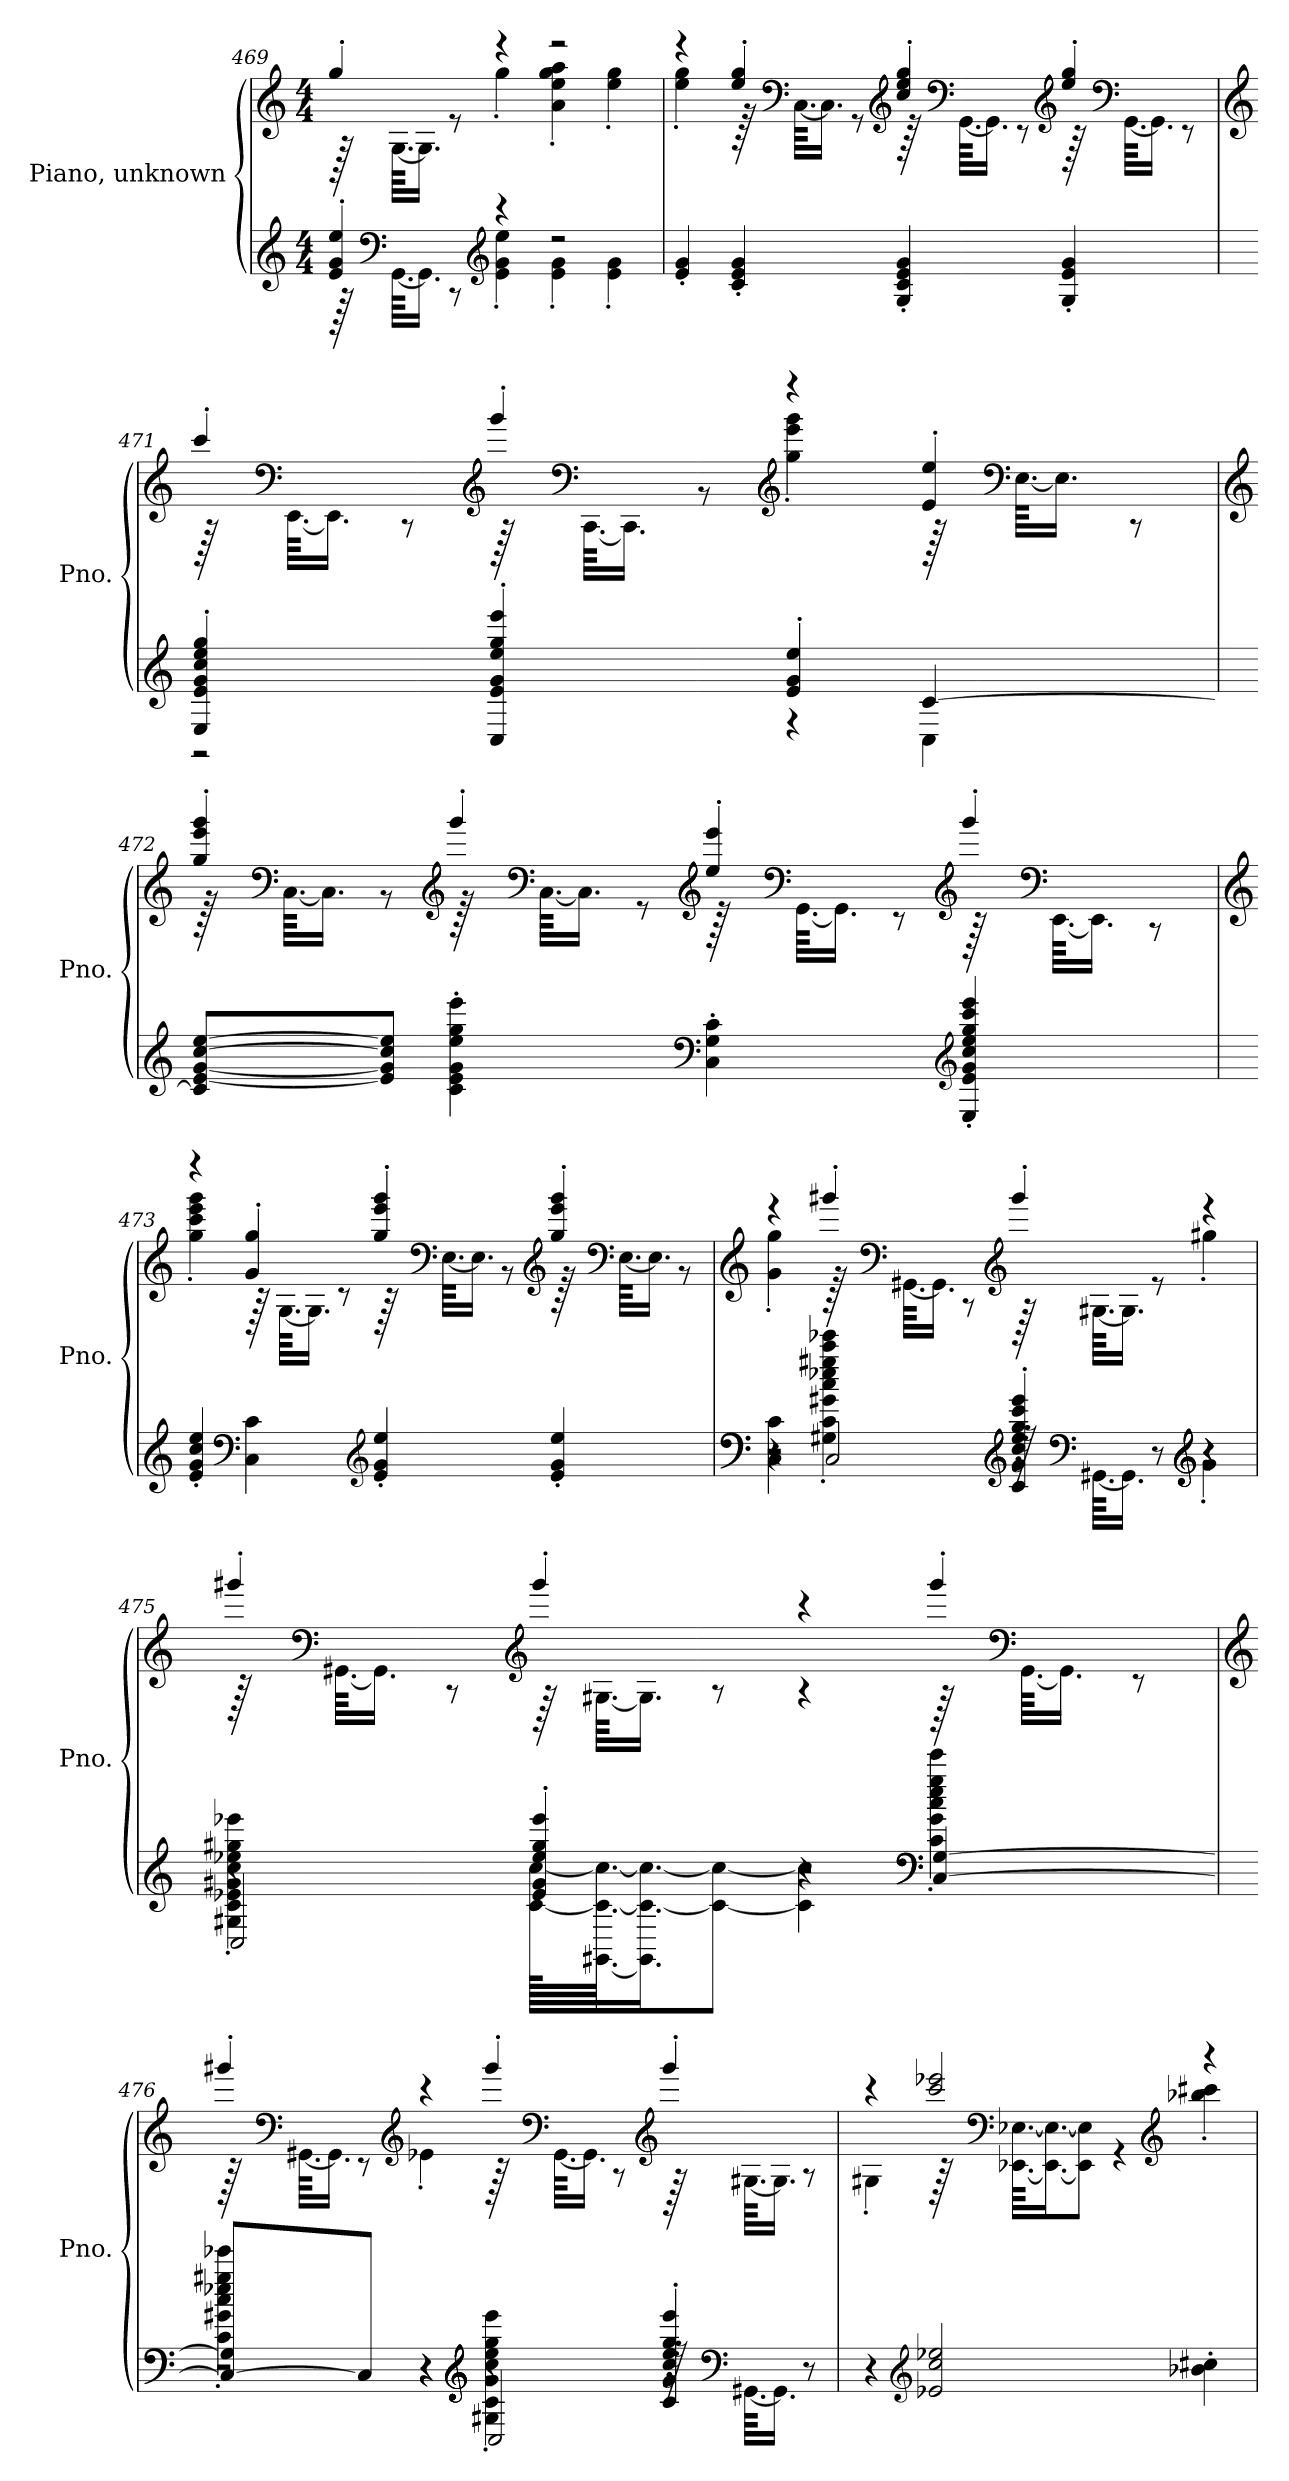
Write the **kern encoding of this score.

**kern	**kern
*part1	*part1
*staff2	*staff1
*I"Piano, unknown	*
*I'Pno.	*
!!LO:LB:g=z
*clefG2	*clefG2
*k[]	*k[]
*M4/4	*M4/4
=469	=469
*^	*^
4e/' 4g/' 4ee/'	128r	4gg'/	128r
*clefF4	*	*	*
.	[64.GG\KKLL	.	[64.G\KKLL
.	16.GG\JJ]	.	16.G\JJ]
.	8r	.	8r
*clefG2	*	*	*
4r	4e\' 4g\' 4ee\'	4r	4gg'\
2r	4e\' 4g\'	2r	4a\' 4ee\' 4gg\' 4aa\'
.	4e\' 4g\'	.	4ee\' 4gg\'
*v	*v	*	*
=470	=470	=470
4e/' 4g/'	4r	4ee\' 4gg\'
4c/' 4e/' 4g/'	4ee/' 4gg/'	128r
*	*clefF4	*
.	.	[64.C\KKLL
.	.	16.C\JJ]
.	.	8r
*	*clefG2	*
4G/' 4c/' 4e/' 4g/'	4cc/' 4ee/' 4gg/'	128r
*	*clefF4	*
.	.	[64.GG\KKLL
.	.	16.GG\JJ]
.	.	8r
*	*clefG2	*
4G/' 4e/' 4g/'	4ee/' 4gg/'	128r
*	*clefF4	*
.	.	[64.GG\KKLL
.	.	16.GG\JJ]
.	.	8r
!!LO:PB:g=z	!!
=471	=471	=471
*	*clefG2	*
*^	*	*
4E/' 4e/' 4g/' 4cc/' 4ee/' 4gg/'	2r	4ccc'/	128r
*	*	*clefF4	*
.	.	.	[64.EE\KKLL
.	.	.	16.EE\JJ]
.	.	.	8r
*	*	*clefG2	*
4C/' 4e/' 4g/' 4ee/' 4gg/' 4eee/'	.	4ggg'/	128r
*	*	*clefF4	*
.	.	.	[64.CC\KKLL
.	.	.	16.CC\JJ]
.	.	.	8r
*	*	*clefG2	*
4e/' 4g/' 4ee/'	4r	4r	4gg\' 4eee\' 4ggg\'
[4c/	4C\	4e/' 4ee/'	128r
*	*	*clefF4	*
.	.	.	[64.E\KKLL
.	.	.	16.E\JJ]
.	.	.	8r
*v	*v	*	*
!!LO:LB:g=z	!!
=472	=472	=472
*	*clefG2	*
8c/] [8e/ [8g/ [8cc/ [8ee/L	4gg/' 4eee/' 4ggg/'	128r
*	*clefF4	*
.	.	[64.C\KKLL
.	.	16.C\JJ]
8e/] 8g/] 8cc/] 8ee/]J	.	8r
*	*clefG2	*
4c\' 4e\' 4g\' 4ee\' 4gg\' 4eee\'	4ggg'/	128r
*	*clefF4	*
.	.	[64.C\KKLL
.	.	16.C\JJ]
.	.	8r
*clefF4	*clefG2	*
4C\' 4G\' 4c\'	4ee/' 4eee/'	128r
*	*clefF4	*
.	.	[64.GG\KKLL
.	.	16.GG\JJ]
.	.	8r
*clefG2	*clefG2	*
4E/' 4e/' 4g/' 4cc/' 4ee/' 4gg/' 4ccc/' 4eee/'	4ggg'/	128r
*	*clefF4	*
.	.	[64.EE\KKLL
.	.	16.EE\JJ]
.	.	8r
!!LO:LB:g=z	!!
=473	=473	=473
*	*clefG2	*
4e/' 4g/' 4cc/' 4ee/'	4r	4gg\' 4ccc\' 4eee\' 4ggg\'
*clefF4	*	*
4C\ 4c\	4g/' 4gg/'	128r
.	.	[64.G\KKLL
.	.	16.G\JJ]
.	.	8r
*clefG2	*	*
4e/' 4g/' 4ee/'	4gg/' 4eee/' 4ggg/'	128r
*	*clefF4	*
.	.	[64.E\KKLL
.	.	16.E\JJ]
.	.	8r
*	*clefG2	*
4e/' 4g/' 4ee/'	4gg/' 4eee/' 4ggg/'	128r
*	*clefF4	*
.	.	[64.E\KKLL
.	.	16.E\JJ]
.	.	8r
!!LO:LB:g=z	!!
=474	=474	=474
*clefF4	*clefG2	*
*^	*	*
*	*^	*	*
2r	4C\ 4c\	4r	4r	4g\' 4gg\'
.	4G#X\' 4c\' 4g#X\' 4cc\' 4ee-X\' 4gg#X\' 4ccc\' 4eee-X\'	2C/	4ggg#X'/	128r
*	*	*	*clefF4	*
.	.	.	.	[64.GG#X\KKLL
.	.	.	.	16.GG#\JJ]
.	.	.	.	8r
*clefG2	*	*	*clefG2	*
4c/' 4g#/' 4cc/' 4ee-/' 4gg#/' 4ccc/' 4eee-/'	128r	.	4ggg#'/	128r
*clefF4	*	*	*	*
.	[64.GG#X\KKLL	.	.	[64.G#X\KKLL
.	16.GG#\JJ]	.	.	16.G#\JJ]
.	8r	.	.	8r
*clefG2	*	*	*	*
4r	4g#'\	4r	4r	4gg#X'\
!!LO:LB:g=z	!!
=475	=475	=475	=475	=475
4r	4G#X\' 4c\' 4e-X\' 4g#X\' 4cc\' 4ee-X\' 4gg#X\' 4eee-X\'	2C/	4ggg#X'/	128r
*	*	*	*clefF4	*
.	.	.	.	[64.GG#X\KKLL
.	.	.	.	16.GG#\JJ]
.	.	.	.	8r
*	*	*	*clefG2	*
4e-/' 4g#/' 4ee-/' 4gg#/' 4eee-/'	[128c\ [128cc\KLLLL	.	4ggg#'/	128r
.	[64.GG#X\ 64.c\_ 64.cc\_JJ	.	.	[64.G#X\KKLL
.	16.GG#\] 16.c\_ 16.cc\_J	.	.	16.G#\JJ]
.	8c\_ 8cc\_J	.	.	8r
2r	4c\] 4cc\]	4r	4r	4r
*clefF4	*	*	*	*
.	4c\' 4g#\' 4cc\' 4ee-\' 4gg#\' 4eee-\'	[4C/ [4G#/	4ggg#'/	128r
*	*	*	*clefF4	*
.	.	.	.	[64.GG#\KKLL
.	.	.	.	16.GG#\JJ]
.	.	.	.	8r
!!LO:LB:g=z	!!
=476	=476	=476	=476	=476
*	*	*	*clefG2	*
2r	4c\' 4g#X\' 4cc\' 4ee-X\' 4gg#X\' 4eee-X\'	8C/_ 8G#/]L	4ggg#X'/	128r
*	*	*	*clefF4	*
.	.	.	.	[64.GG#X\KKLL
.	.	.	.	16.GG#\JJ]
.	.	8C/J]	.	8r
*	*	*	*clefG2	*
.	4r	4r	4r	4e-X'\
*clefG2	*	*	*	*
4r	4G#X\' 4c\' 4g#\' 4cc\' 4ee-\' 4gg#\' 4eee-\'	2C/	4ggg#'/	128r
*	*	*	*clefF4	*
.	.	.	.	[64.GG#\KKLL
.	.	.	.	16.GG#\JJ]
.	.	.	.	8r
*	*	*	*clefG2	*
4c/' 4g#/' 4cc/' 4ee-/' 4gg#/' 4eee-/'	128r	.	4ggg#'/	128r
*clefF4	*	*	*	*
.	[64.GG#X\KKLL	.	.	[64.G#X\KKLL
.	16.GG#\JJ]	.	.	16.G#\JJ]
.	8r	.	.	8r
*v	*v	*v	*	*
!!LO:PB:g=z	!!
=477	=477	=477
4r	4r	4G#X'\
*clefG2	*	*
2e-X/ 2cc/ 2ee-X/	2ccc/ 2eee-X/	128r
*	*clefF4	*
.	.	[64.EE-X\ [64.E-X\KKLL
.	.	16.EE-\_ 16.E-\_J
.	.	8EE-\] 8E-\]J
.	.	4r
*	*clefG2	*
4b-X\' 4cc#X\'	4r	4bb-X\' 4ccc#X\'
*	*v	*v
=	=
*-	*-
